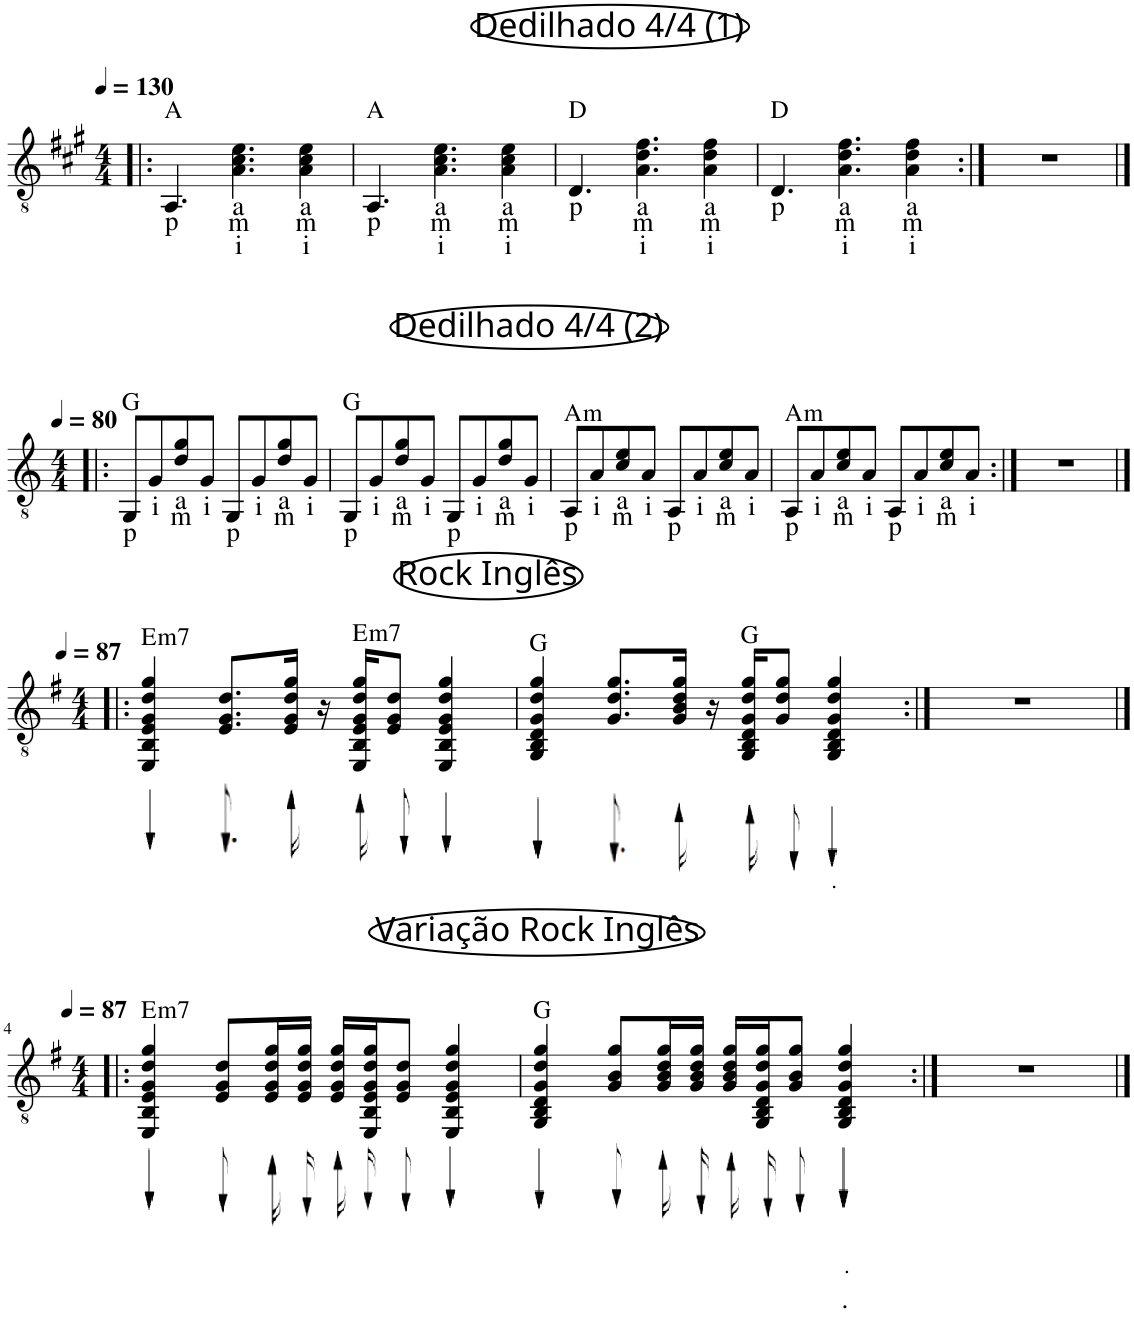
**kern	**text	**text	**text	**text	**text	**text	**text	**harte
*part1	*part1	*part1	*part1	*part1	*part1	*part1	*part1	*part1
*staff1	*staff1	*staff1	*staff1	*staff1	*staff1	*staff1	*staff1	*
*I"Violão acústico	*	*	*	*	*	*	*	*
*I'Viol.	*	*	*	*	*	*	*	*
!!LO:PB:g=z
*clefGv2	*	*	*	*	*	*	*	*
*k[f#c#g#]	*	*	*	*	*	*	*	*
*M4/4	*	*	*	*	*	*	*	*
*MM130	*	*	*	*	*	*	*	*
=1!|:	=1!|:	=1!|:	=1!|:	=1!|:	=1!|:	=1!|:	=1!|:	=1!|:
!LO:TX:a:t=Dedilhado 4/4 (1)	!	!	!	!	!	!	!	!
4.AA</	.	.	.	.	.	.	.	A:maj
4.A\<<< 4.c#\<<< 4.e\<<<	.	.	.	.	.	.	.	.
4A\<<< 4c#\<<< 4e\<<<	.	.	.	.	.	.	.	.
=2	=2	=2	=2	=2	=2	=2	=2	=2
4.AA</	.	.	.	.	.	.	.	A:maj
4.A\<<< 4.c#\<<< 4.e\<<<	.	.	.	.	.	.	.	.
4A\<<< 4c#\<<< 4e\<<<	.	.	.	.	.	.	.	.
=3	=3	=3	=3	=3	=3	=3	=3	=3
4.D</	.	.	.	.	.	.	.	D:maj
4.A\<<< 4.d\<<< 4.f#\<<<	.	.	.	.	.	.	.	.
4A\<<< 4d\<<< 4f#\<<<	.	.	.	.	.	.	.	.
=4	=4	=4	=4	=4	=4	=4	=4	=4
4.D</	.	.	.	.	.	.	.	D:maj
4.A\<<< 4.d\<<< 4.f#\<<<	.	.	.	.	.	.	.	.
4A\<<< 4d\<<< 4f#\<<<	.	.	.	.	.	.	.	.
=5:|!	=5:|!	=5:|!	=5:|!	=5:|!	=5:|!	=5:|!	=5:|!	=5:|!
1r	.	.	.	.	.	.	.	.
!!LO:LB:g=z
=1|!:	=1|!:	=1|!:	=1|!:	=1|!:	=1|!:	=1|!:	=1|!:	=1|!:
*k[]	*	*	*	*	*	*	*	*
*M4/4	*	*	*	*	*	*	*	*
*MM80	*	*	*	*	*	*	*	*
8GG</L	.	.	.	.	.	.	.	G:maj
8G</	.	.	.	.	.	.	.	.
8d/<< 8g/<<	.	.	.	.	.	.	.	.
8G</J	.	.	.	.	.	.	.	.
8GG</L	.	.	.	.	.	.	.	.
8G</	.	.	.	.	.	.	.	.
8d/<< 8g/<<	.	.	.	.	.	.	.	.
8G</J	.	.	.	.	.	.	.	.
=2	=2	=2	=2	=2	=2	=2	=2	=2
8GG</L	.	.	.	.	.	.	.	G:maj
8G</	.	.	.	.	.	.	.	.
8d/<< 8g/<<	.	.	.	.	.	.	.	.
8G</J	.	.	.	.	.	.	.	.
!LO:TX:a:t=Dedilhado 4/4 (2)	!	!	!	!	!	!	!	!
8GG</L	.	.	.	.	.	.	.	.
8G</	.	.	.	.	.	.	.	.
8d/<< 8g/<<	.	.	.	.	.	.	.	.
8G</J	.	.	.	.	.	.	.	.
=3	=3	=3	=3	=3	=3	=3	=3	=3
!	!	!	!	!	!	!	!	!LO:H:kt=m
8AA</L	.	.	.	.	.	.	.	A:min
8A</	.	.	.	.	.	.	.	.
8c/<< 8e/<<	.	.	.	.	.	.	.	.
8A</J	.	.	.	.	.	.	.	.
8AA</L	.	.	.	.	.	.	.	.
8A</	.	.	.	.	.	.	.	.
8c/<< 8e/<<	.	.	.	.	.	.	.	.
8A</J	.	.	.	.	.	.	.	.
=4	=4	=4	=4	=4	=4	=4	=4	=4
!	!	!	!	!	!	!	!	!LO:H:kt=m
8AA</L	.	.	.	.	.	.	.	A:min
8A</	.	.	.	.	.	.	.	.
8c/<< 8e/<<	.	.	.	.	.	.	.	.
8A</J	.	.	.	.	.	.	.	.
8AA</L	.	.	.	.	.	.	.	.
8A</	.	.	.	.	.	.	.	.
8c/<< 8e/<<	.	.	.	.	.	.	.	.
8A</J	.	.	.	.	.	.	.	.
=5:|!	=5:|!	=5:|!	=5:|!	=5:|!	=5:|!	=5:|!	=5:|!	=5:|!
1r	.	.	.	.	.	.	.	.
!!LO:LB:g=z
=1|!:	=1|!:	=1|!:	=1|!:	=1|!:	=1|!:	=1|!:	=1|!:	=1|!:
*k[f#]	*	*	*	*	*	*	*	*
*M4/4	*	*	*	*	*	*	*	*
*MM87	*	*	*	*	*	*	*	*
!	!	!	!	!	!	!	!	!LO:H:kt=m7
4EE/ 4BB/ 4E/ 4G/ 4d/ 4g/	.	.	.	.	.	.	.	E:min7
8.E/ 8.G/ 8.d/L	.	.	.	.	.	.	.	.
16E/ 16G/ 16d/ 16g/Jk	.	.	.	.	.	.	.	.
16r	.	.	.	.	.	.	.	.
!	!	!	!	!	!	!	!	!LO:H:kt=m7
16EE/ 16BB/ 16E/ 16G/ 16d/ 16g/KL	.	.	.	.	.	.	.	E:min7
8E/ 8G/ 8d/J	.	.	.	.	.	.	.	.
!LO:TX:a:t=Rock Inglês	!	!	!	!	!	!	!	!
4EE/ 4BB/ 4E/ 4G/ 4d/ 4g/	.	.	.	.	.	.	.	.
=2	=2	=2	=2	=2	=2	=2	=2	=2
4GG/ 4BB/ 4D/ 4G/ 4d/ 4g/	.	.	.	.	.	.	.	G:maj
8.G/ 8.d/ 8.g/L	.	.	.	.	.	.	.	.
16G/ 16B/ 16d/ 16g/Jk	.	.	.	.	.	.	.	.
16r	.	.	.	.	.	.	.	.
16GG/ 16BB/ 16D/ 16G/ 16d/ 16g/KL	.	.	.	.	.	.	.	G:maj
8G/ 8d/ 8g/J	.	.	.	.	.	.	.	.
!	!	!	!	!	!	!LO:LY:b	!	!
4GG/ 4BB/ 4D/ 4G/ 4d/ 4g/	.	.	.	.	.	.	.	.
=3:|!	=3:|!	=3:|!	=3:|!	=3:|!	=3:|!	=3:|!	=3:|!	=3:|!
1r	.	.	.	.	.	.	.	.
!!LO:LB:g=z
=4|!:	=4|!:	=4|!:	=4|!:	=4|!:	=4|!:	=4|!:	=4|!:	=4|!:
*M4/4	*	*	*	*	*	*	*	*
*MM87	*	*	*	*	*	*	*	*
!	!	!	!	!	!	!	!	!LO:H:kt=m7
4EE/ 4BB/ 4E/ 4G/ 4d/ 4g/	.	.	.	.	.	.	.	E:min7
8E/ 8G/ 8d/L	.	.	.	.	.	.	.	.
16E/ 16G/ 16d/ 16g/L	.	.	.	.	.	.	.	.
16E/ 16G/ 16d/ 16g/JJ	.	.	.	.	.	.	.	.
16E/ 16G/ 16d/ 16g/LL	.	.	.	.	.	.	.	.
16EE/ 16BB/ 16E/ 16G/ 16d/ 16g/J	.	.	.	.	.	.	.	.
8E/ 8G/ 8d/J	.	.	.	.	.	.	.	.
!LO:TX:a:t=Variação Rock Inglês	!	!	!	!	!	!	!	!
4EE/ 4BB/ 4E/ 4G/ 4d/ 4g/	.	.	.	.	.	.	.	.
=5	=5	=5	=5	=5	=5	=5	=5	=5
4GG/ 4BB/ 4D/ 4G/ 4d/ 4g/	.	.	.	.	.	.	.	G:maj
8G/ 8B/ 8g/L	.	.	.	.	.	.	.	.
16G/ 16B/ 16d/ 16g/L	.	.	.	.	.	.	.	.
16G/ 16B/ 16d/ 16g/JJ	.	.	.	.	.	.	.	.
16G/ 16B/ 16d/ 16g/LL	.	.	.	.	.	.	.	.
16GG/ 16BB/ 16D/ 16G/ 16d/ 16g/J	.	.	.	.	.	.	.	.
8G/ 8B/ 8g/J	.	.	.	.	.	.	.	.
!	!	!	!	!LO:LY:b	!	!	!LO:LY:b	!
4GG/ 4BB/ 4D/ 4G/ 4d/ 4g/	.	.	.	.	.	.	.	.
=6:|!	=6:|!	=6:|!	=6:|!	=6:|!	=6:|!	=6:|!	=6:|!	=6:|!
1r	.	.	.	.	.	.	.	.
==	==	==	==	==	==	==	==	==
*-	*-	*-	*-	*-	*-	*-	*-	*-
